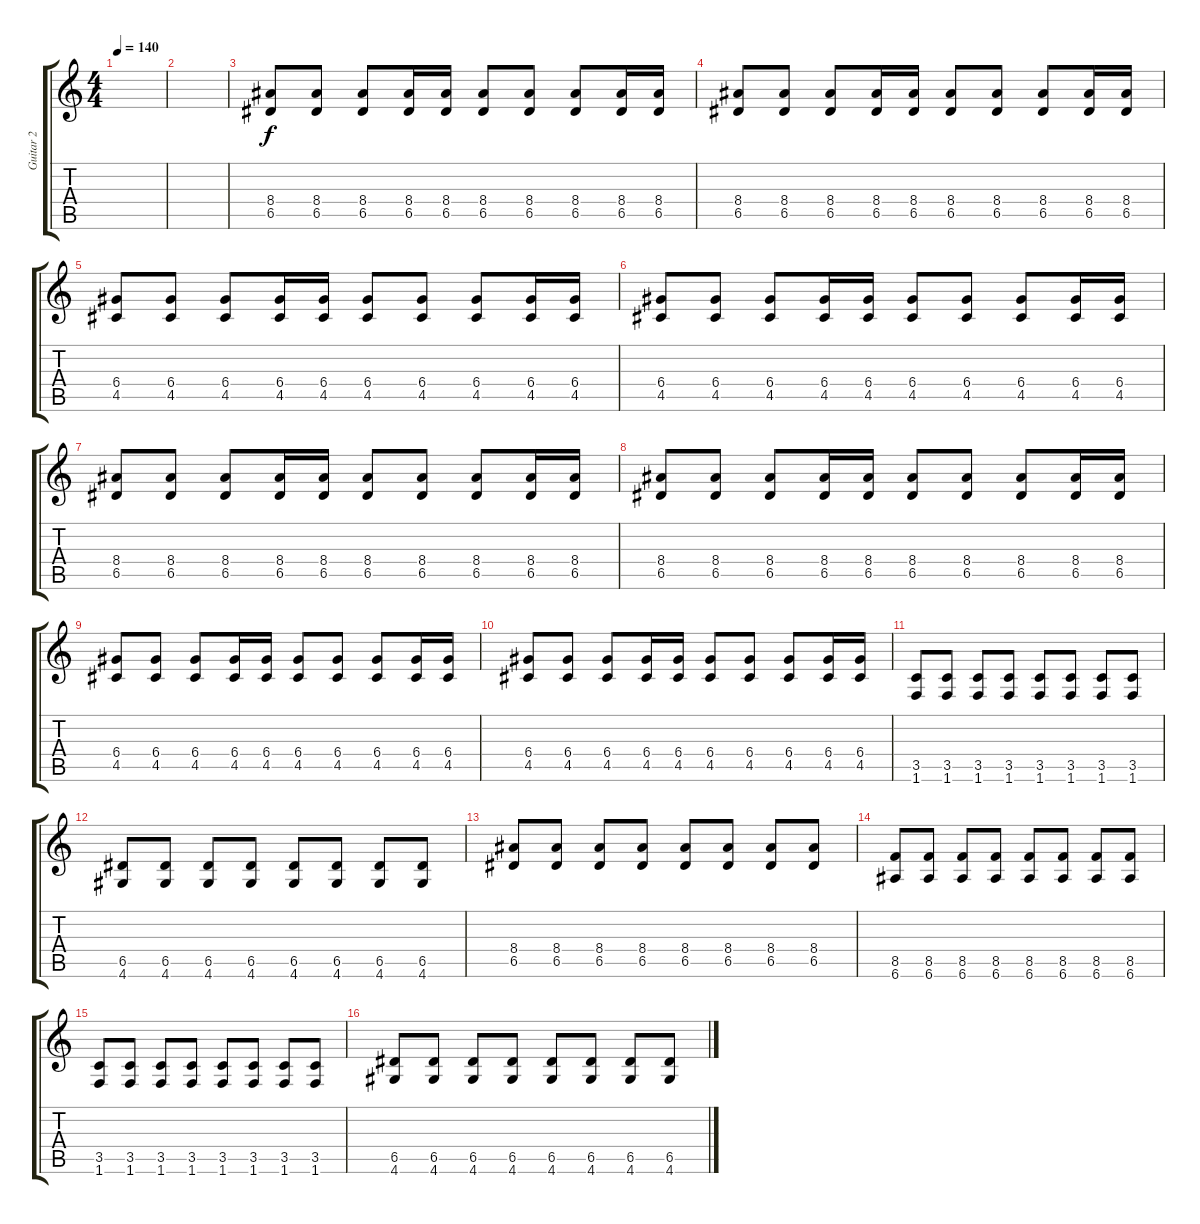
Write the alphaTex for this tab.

\track ("Guitar 2" "Guitar 2") {instrument overdrivenguitar}
\staff {score tabs}
\tuning (E4 B3 G3 D3 A2 E2) {hide}
\ts (4 4)
\tempo 140
\clef g2
\ks c
|
|
(8.4 6.5).8 (8.4 6.5).8 (8.4 6.5).8 (8.4 6.5).16 (8.4 6.5).16 (8.4 6.5).8 (8.4 6.5).8 (8.4 6.5).8 (8.4 6.5).16 (8.4 6.5).16 |
(8.4 6.5).8 (8.4 6.5).8 (8.4 6.5).8 (8.4 6.5).16 (8.4 6.5).16 (8.4 6.5).8 (8.4 6.5).8 (8.4 6.5).8 (8.4 6.5).16 (8.4 6.5).16 |
(6.4 4.5).8 (6.4 4.5).8 (6.4 4.5).8 (6.4 4.5).16 (6.4 4.5).16 (6.4 4.5).8 (6.4 4.5).8 (6.4 4.5).8 (6.4 4.5).16 (6.4 4.5).16 |
(6.4 4.5).8 (6.4 4.5).8 (6.4 4.5).8 (6.4 4.5).16 (6.4 4.5).16 (6.4 4.5).8 (6.4 4.5).8 (6.4 4.5).8 (6.4 4.5).16 (6.4 4.5).16 |
(8.4 6.5).8 (8.4 6.5).8 (8.4 6.5).8 (8.4 6.5).16 (8.4 6.5).16 (8.4 6.5).8 (8.4 6.5).8 (8.4 6.5).8 (8.4 6.5).16 (8.4 6.5).16 |
(8.4 6.5).8 (8.4 6.5).8 (8.4 6.5).8 (8.4 6.5).16 (8.4 6.5).16 (8.4 6.5).8 (8.4 6.5).8 (8.4 6.5).8 (8.4 6.5).16 (8.4 6.5).16 |
(6.4 4.5).8 (6.4 4.5).8 (6.4 4.5).8 (6.4 4.5).16 (6.4 4.5).16 (6.4 4.5).8 (6.4 4.5).8 (6.4 4.5).8 (6.4 4.5).16 (6.4 4.5).16 |
(6.4 4.5).8 (6.4 4.5).8 (6.4 4.5).8 (6.4 4.5).16 (6.4 4.5).16 (6.4 4.5).8 (6.4 4.5).8 (6.4 4.5).8 (6.4 4.5).16 (6.4 4.5).16 |
(3.5 1.6).8 (3.5 1.6).8 (3.5 1.6).8 (3.5 1.6).8 (3.5 1.6).8 (3.5 1.6).8 (3.5 1.6).8 (3.5 1.6).8 |
(6.5 4.6).8 (6.5 4.6).8 (6.5 4.6).8 (6.5 4.6).8 (6.5 4.6).8 (6.5 4.6).8 (6.5 4.6).8 (6.5 4.6).8 |
(8.4 6.5).8 (8.4 6.5).8 (8.4 6.5).8 (8.4 6.5).8 (8.4 6.5).8 (8.4 6.5).8 (8.4 6.5).8 (8.4 6.5).8 |
(8.5 6.6).8 (8.5 6.6).8 (8.5 6.6).8 (8.5 6.6).8 (8.5 6.6).8 (8.5 6.6).8 (8.5 6.6).8 (8.5 6.6).8 |
(3.5 1.6).8 (3.5 1.6).8 (3.5 1.6).8 (3.5 1.6).8 (3.5 1.6).8 (3.5 1.6).8 (3.5 1.6).8 (3.5 1.6).8 |
(6.5 4.6).8 (6.5 4.6).8 (6.5 4.6).8 (6.5 4.6).8 (6.5 4.6).8 (6.5 4.6).8 (6.5 4.6).8 (6.5 4.6).8
